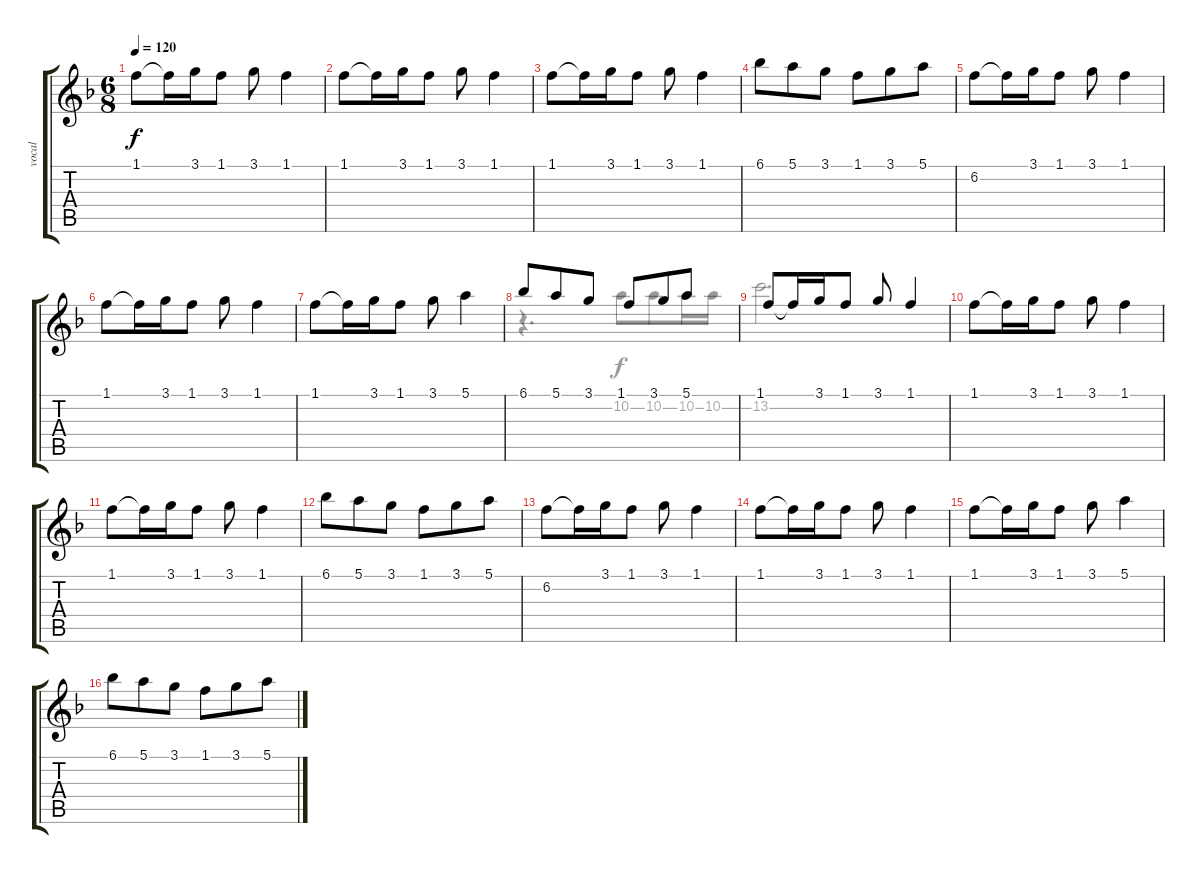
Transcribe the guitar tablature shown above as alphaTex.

\track ("vocal" "vocal") {instrument acousticguitarsteel}
\staff {score tabs}
\tuning (E4 B3 G3 D3 A2 E2) {hide}
\voice
\ts (6 8)
\tempo 120
\clef g2
\ks f
1.1.8{dy f} 1.1{t}.16 3.1.16 1.1.8 3.1.8 1.1.4 |
1.1.8 1.1{t}.16 3.1.16 1.1.8 3.1.8 1.1.4 |
1.1.8 1.1{t}.16 3.1.16 1.1.8 3.1.8 1.1.4 |
6.1.8 5.1.8 3.1.8 1.1.8 3.1.8 5.1.8 |
6.2.8 6.2{t}.16 3.1.16 1.1.8 3.1.8 1.1.4 |
1.1.8 1.1{t}.16 3.1.16 1.1.8 3.1.8 1.1.4 |
1.1.8 1.1{t}.16 3.1.16 1.1.8 3.1.8 5.1.4 |
6.1.8 5.1.8 3.1.8 1.1.8 3.1.8 5.1.8 |
1.1.8 1.1{t}.16 3.1.16 1.1.8 3.1.8 1.1.4 |
1.1.8 1.1{t}.16 3.1.16 1.1.8 3.1.8 1.1.4 |
1.1.8 1.1{t}.16 3.1.16 1.1.8 3.1.8 1.1.4 |
6.1.8 5.1.8 3.1.8 1.1.8 3.1.8 5.1.8 |
6.2.8 6.2{t}.16 3.1.16 1.1.8 3.1.8 1.1.4 |
1.1.8 1.1{t}.16 3.1.16 1.1.8 3.1.8 1.1.4 |
1.1.8 1.1{t}.16 3.1.16 1.1.8 3.1.8 5.1.4 |
6.1.8 5.1.8 3.1.8 1.1.8 3.1.8 5.1.8
\voice
\clef g2
\ottava regular
\simile none
\ks f
|
|
|
|
|
|
|
r.4{d} 10.2.8 10.2.8 10.2.16 10.2.16 |
13.2.2{d} |
|
|
|
|
|
|
